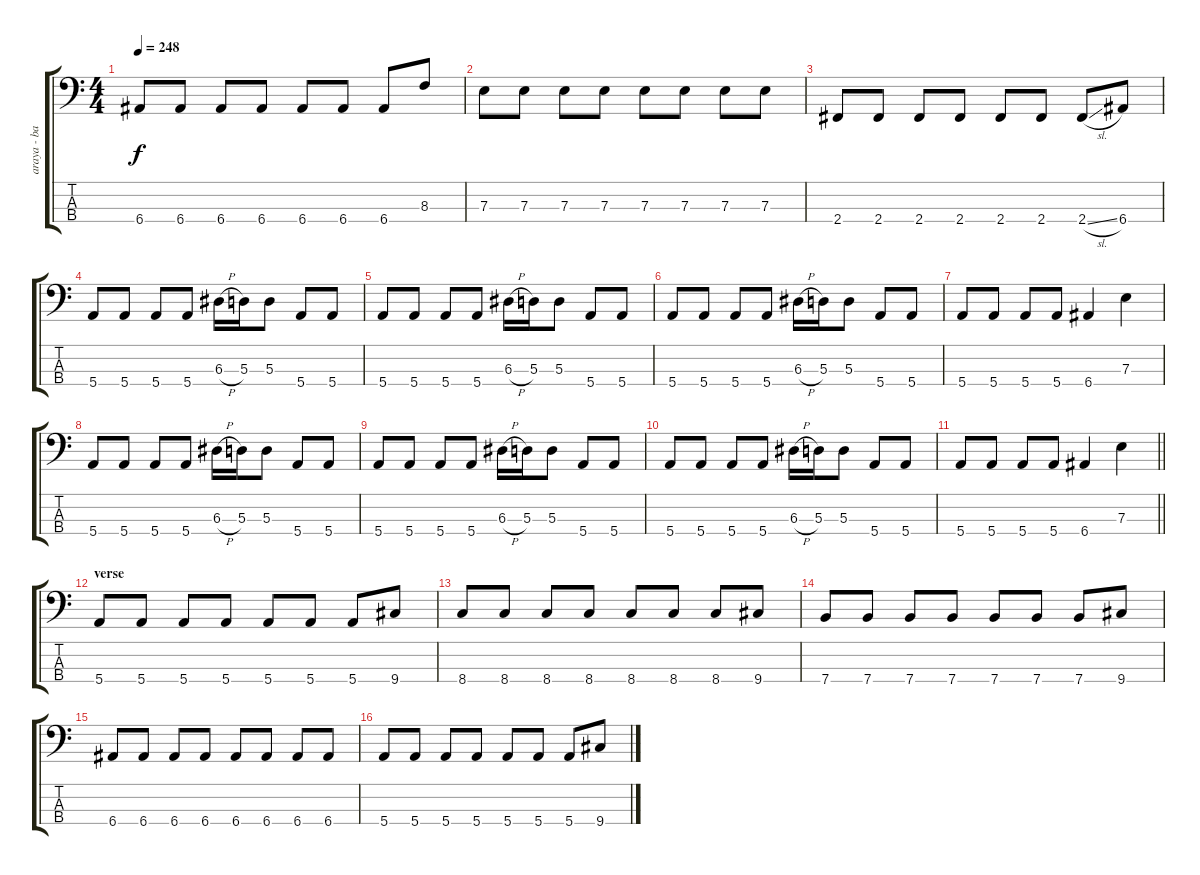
\track ("araya - bass" "araya - ba") {instrument electricbassfinger}
\staff {score tabs}
\tuning (G2 D2 A1 E1) {hide}
\ts (4 4)
\tempo 248
\clef f4
\ks c
6.4.8{dy f} 6.4.8 6.4.8 6.4.8 6.4.8 6.4.8 6.4.8 8.3.8 |
7.3.8 7.3.8 7.3.8 7.3.8 7.3.8 7.3.8 7.3.8 7.3.8 |
2.4.8 2.4.8 2.4.8 2.4.8 2.4.8 2.4.8 2.4{sl}.8 6.4.8 |
5.4.8 5.4.8 5.4.8 5.4.8 6.3{h}.16 5.3.16 5.3.8 5.4.8 5.4.8 |
5.4.8 5.4.8 5.4.8 5.4.8 6.3{h}.16 5.3.16 5.3.8 5.4.8 5.4.8 |
5.4.8 5.4.8 5.4.8 5.4.8 6.3{h}.16 5.3.16 5.3.8 5.4.8 5.4.8 |
5.4.8 5.4.8 5.4.8 5.4.8 6.4.4 7.3.4 |
5.4.8 5.4.8 5.4.8 5.4.8 6.3{h}.16 5.3.16 5.3.8 5.4.8 5.4.8 |
5.4.8 5.4.8 5.4.8 5.4.8 6.3{h}.16 5.3.16 5.3.8 5.4.8 5.4.8 |
5.4.8 5.4.8 5.4.8 5.4.8 6.3{h}.16 5.3.16 5.3.8 5.4.8 5.4.8 |
\barLineRight lightlight
5.4.8 5.4.8 5.4.8 5.4.8 6.4.4 7.3.4 |
\section ("" "verse")
5.4.8 5.4.8 5.4.8 5.4.8 5.4.8 5.4.8 5.4.8 9.4.8 |
8.4.8 8.4.8 8.4.8 8.4.8 8.4.8 8.4.8 8.4.8 9.4.8 |
7.4.8 7.4.8 7.4.8 7.4.8 7.4.8 7.4.8 7.4.8 9.4.8 |
6.4.8 6.4.8 6.4.8 6.4.8 6.4.8 6.4.8 6.4.8 6.4.8 |
5.4.8 5.4.8 5.4.8 5.4.8 5.4.8 5.4.8 5.4.8 9.4.8
